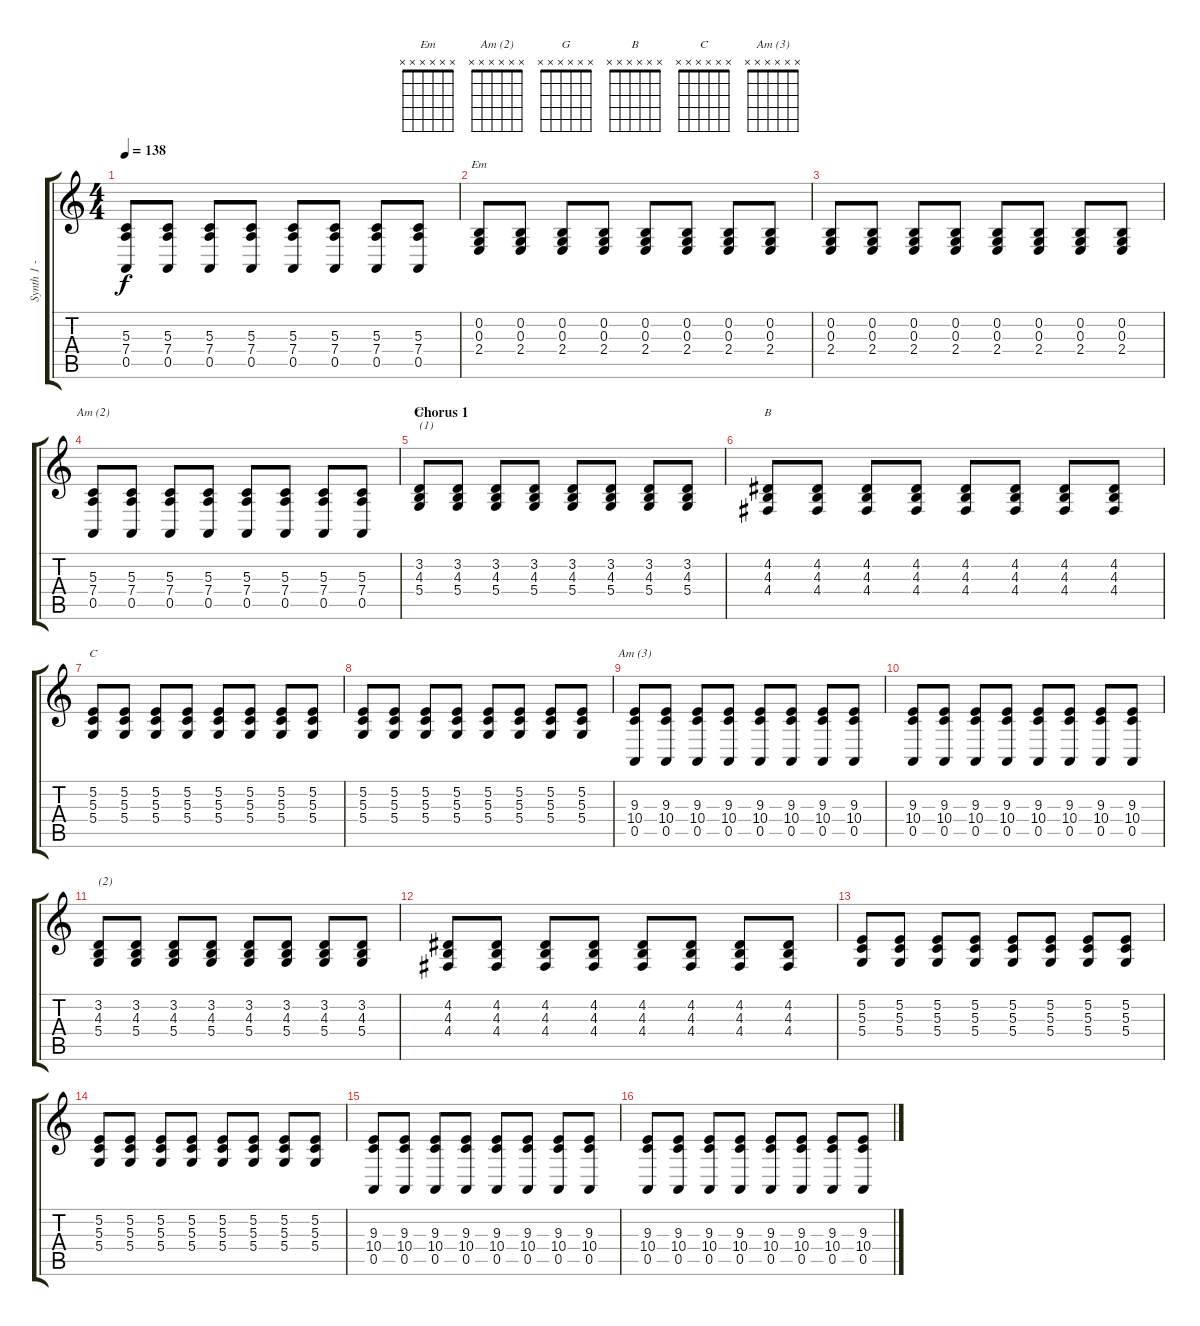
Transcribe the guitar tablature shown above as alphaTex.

\track ("Synth 1 - sweep chords" "Synth 1 - ") {instrument pad8sweep}
\staff {score tabs}
\tuning (E4 B3 G3 D3 A2 E2) {hide}
\chord ("Em" x x x x x x)
\chord ("Am (2)" x x x x x x)
\chord ("G" x x x x x x)
\chord ("B" x x x x x x)
\chord ("C" x x x x x x)
\chord ("Am (3)" x x x x x x)
\ts (4 4)
\tempo 138
\clef g2
\ks c
(5.3 7.4 0.5).8{dy f} (5.3 7.4 0.5).8 (5.3 7.4 0.5).8 (5.3 7.4 0.5).8 (5.3 7.4 0.5).8 (5.3 7.4 0.5).8 (5.3 7.4 0.5).8 (5.3 7.4 0.5).8 |
(0.2 0.3 2.4).8{ch "Em"} (0.2 0.3 2.4).8 (0.2 0.3 2.4).8 (0.2 0.3 2.4).8 (0.2 0.3 2.4).8 (0.2 0.3 2.4).8 (0.2 0.3 2.4).8 (0.2 0.3 2.4).8 |
(0.2 0.3 2.4).8 (0.2 0.3 2.4).8 (0.2 0.3 2.4).8 (0.2 0.3 2.4).8 (0.2 0.3 2.4).8 (0.2 0.3 2.4).8 (0.2 0.3 2.4).8 (0.2 0.3 2.4).8 |
(5.3 7.4 0.5).8{ch "Am (2)"} (5.3 7.4 0.5).8 (5.3 7.4 0.5).8 (5.3 7.4 0.5).8 (5.3 7.4 0.5).8 (5.3 7.4 0.5).8 (5.3 7.4 0.5).8 (5.3 7.4 0.5).8 |
\section ("" "Chorus 1")
(3.2 4.3 5.4).8{ch "G" txt "(1)"} (3.2 4.3 5.4).8 (3.2 4.3 5.4).8 (3.2 4.3 5.4).8 (3.2 4.3 5.4).8 (3.2 4.3 5.4).8 (3.2 4.3 5.4).8 (3.2 4.3 5.4).8 |
(4.2 4.3 4.4).8{ch "B"} (4.2 4.3 4.4).8 (4.2 4.3 4.4).8 (4.2 4.3 4.4).8 (4.2 4.3 4.4).8 (4.2 4.3 4.4).8 (4.2 4.3 4.4).8 (4.2 4.3 4.4).8 |
(5.2 5.3 5.4).8{ch "C"} (5.2 5.3 5.4).8 (5.2 5.3 5.4).8 (5.2 5.3 5.4).8 (5.2 5.3 5.4).8 (5.2 5.3 5.4).8 (5.2 5.3 5.4).8 (5.2 5.3 5.4).8 |
(5.2 5.3 5.4).8 (5.2 5.3 5.4).8 (5.2 5.3 5.4).8 (5.2 5.3 5.4).8 (5.2 5.3 5.4).8 (5.2 5.3 5.4).8 (5.2 5.3 5.4).8 (5.2 5.3 5.4).8 |
(9.3 10.4 0.5).8{ch "Am (3)"} (9.3 10.4 0.5).8 (9.3 10.4 0.5).8 (9.3 10.4 0.5).8 (9.3 10.4 0.5).8 (9.3 10.4 0.5).8 (9.3 10.4 0.5).8 (9.3 10.4 0.5).8 |
(9.3 10.4 0.5).8 (9.3 10.4 0.5).8 (9.3 10.4 0.5).8 (9.3 10.4 0.5).8 (9.3 10.4 0.5).8 (9.3 10.4 0.5).8 (9.3 10.4 0.5).8 (9.3 10.4 0.5).8 |
(3.2 4.3 5.4).8{txt "(2)"} (3.2 4.3 5.4).8 (3.2 4.3 5.4).8 (3.2 4.3 5.4).8 (3.2 4.3 5.4).8 (3.2 4.3 5.4).8 (3.2 4.3 5.4).8 (3.2 4.3 5.4).8 |
(4.2 4.3 4.4).8 (4.2 4.3 4.4).8 (4.2 4.3 4.4).8 (4.2 4.3 4.4).8 (4.2 4.3 4.4).8 (4.2 4.3 4.4).8 (4.2 4.3 4.4).8 (4.2 4.3 4.4).8 |
(5.2 5.3 5.4).8 (5.2 5.3 5.4).8 (5.2 5.3 5.4).8 (5.2 5.3 5.4).8 (5.2 5.3 5.4).8 (5.2 5.3 5.4).8 (5.2 5.3 5.4).8 (5.2 5.3 5.4).8 |
(5.2 5.3 5.4).8 (5.2 5.3 5.4).8 (5.2 5.3 5.4).8 (5.2 5.3 5.4).8 (5.2 5.3 5.4).8 (5.2 5.3 5.4).8 (5.2 5.3 5.4).8 (5.2 5.3 5.4).8 |
(9.3 10.4 0.5).8 (9.3 10.4 0.5).8 (9.3 10.4 0.5).8 (9.3 10.4 0.5).8 (9.3 10.4 0.5).8 (9.3 10.4 0.5).8 (9.3 10.4 0.5).8 (9.3 10.4 0.5).8 |
(9.3 10.4 0.5).8 (9.3 10.4 0.5).8 (9.3 10.4 0.5).8 (9.3 10.4 0.5).8 (9.3 10.4 0.5).8 (9.3 10.4 0.5).8 (9.3 10.4 0.5).8 (9.3 10.4 0.5).8
